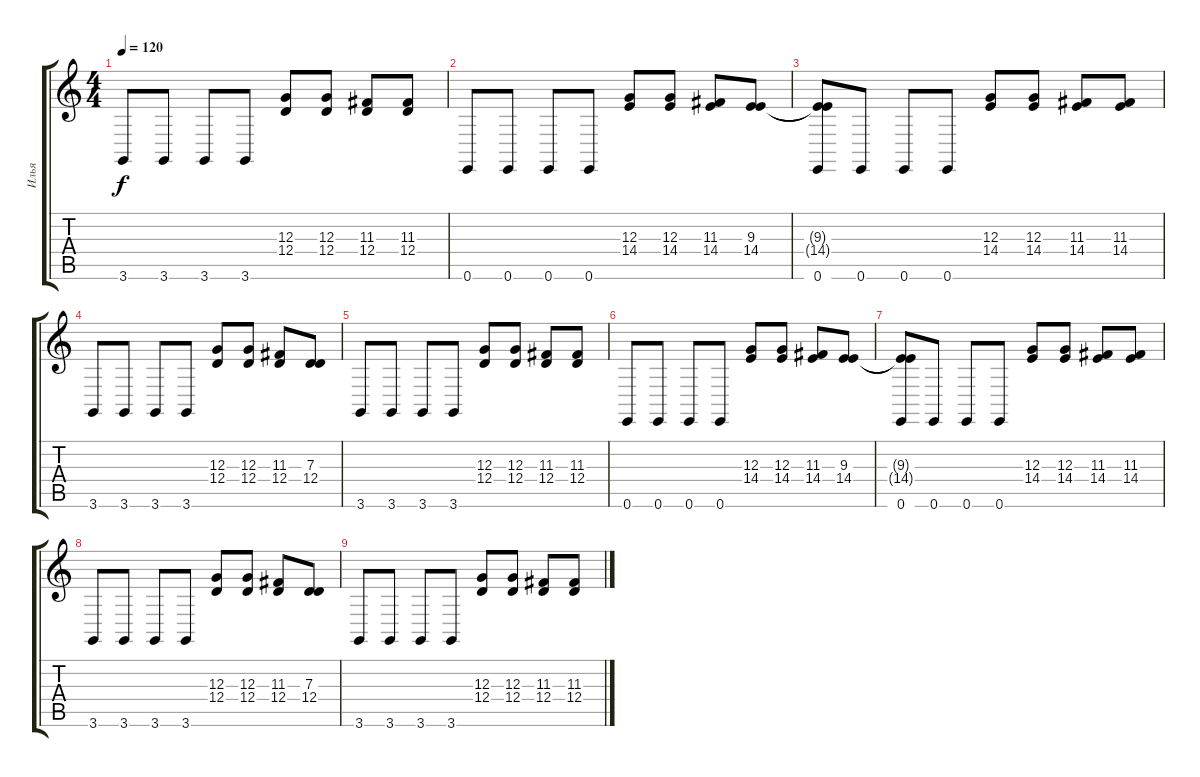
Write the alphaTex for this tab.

\track ("Илья" "Илья") {instrument drawbarorgan}
\staff {score tabs}
\tuning (E4 B3 G3 D3 A2 E2) {hide}
\ts (4 4)
\tempo 120
\clef g2
\ks c
3.6.8{dy f} 3.6.8 3.6.8 3.6.8 (12.3 12.4).8 (12.3 12.4).8 (11.3 12.4).8 (11.3 12.4).8 |
0.6.8 0.6.8 0.6.8 0.6.8 (12.3 14.4).8 (12.3 14.4).8 (11.3 14.4).8 (9.3 14.4).8 |
(9.3{t} 14.4{t} 0.6).8 0.6.8 0.6.8 0.6.8 (12.3 14.4).8 (12.3 14.4).8 (11.3 14.4).8 (11.3 14.4).8 |
3.6.8 3.6.8 3.6.8 3.6.8 (12.3 12.4).8 (12.3 12.4).8 (11.3 12.4).8 (7.3 12.4).8 |
3.6.8 3.6.8 3.6.8 3.6.8 (12.3 12.4).8 (12.3 12.4).8 (11.3 12.4).8 (11.3 12.4).8 |
0.6.8 0.6.8 0.6.8 0.6.8 (12.3 14.4).8 (12.3 14.4).8 (11.3 14.4).8 (9.3 14.4).8 |
(9.3{t} 14.4{t} 0.6).8 0.6.8 0.6.8 0.6.8 (12.3 14.4).8 (12.3 14.4).8 (11.3 14.4).8 (11.3 14.4).8 |
3.6.8 3.6.8 3.6.8 3.6.8 (12.3 12.4).8 (12.3 12.4).8 (11.3 12.4).8 (7.3 12.4).8 |
3.6.8 3.6.8 3.6.8 3.6.8 (12.3 12.4).8 (12.3 12.4).8 (11.3 12.4).8 (11.3 12.4).8
